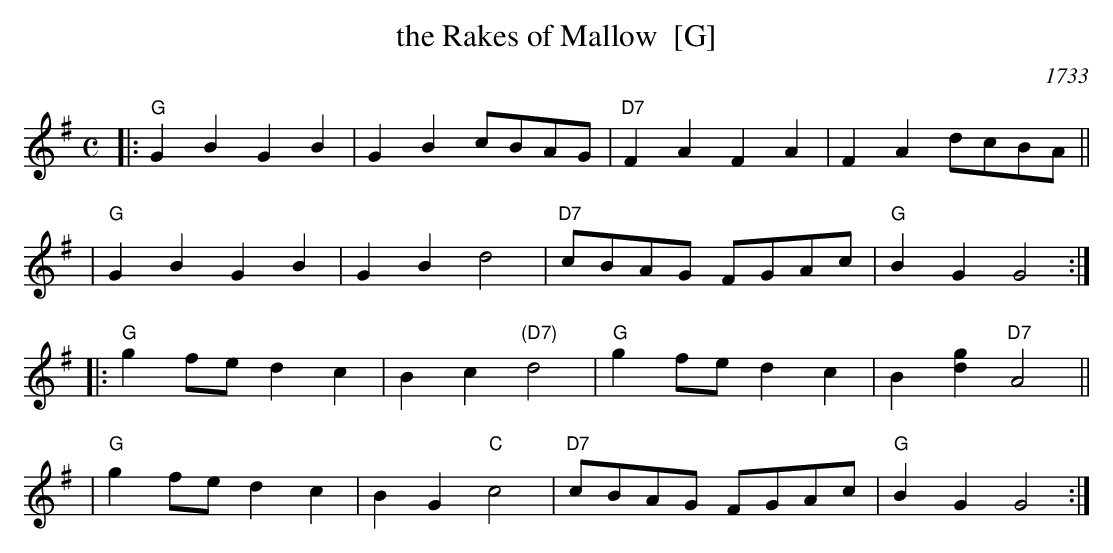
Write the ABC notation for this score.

X:1
T: the Rakes of Mallow  [G]
O: 1733
M: C
L: 1/4
K: G
|: "G"GB GB | GB c/B/A/G/ | "D7"FA FA | FA d/c/B/A/ ||
|  "G"GB GB | GB d2 |  "D7"c/B/A/G/ F/G/A/c/ | "G"BG G2 :|
|: "G"gf/e/ dc | Bc "(D7)"d2 | "G"gf/e/ dc | B[gd] "D7"A2 ||
|  "G"gf/e/ dc | BG "C"c2 | "D7"c/B/A/G/ F/G/A/c/ | "G"BG G2 :|
